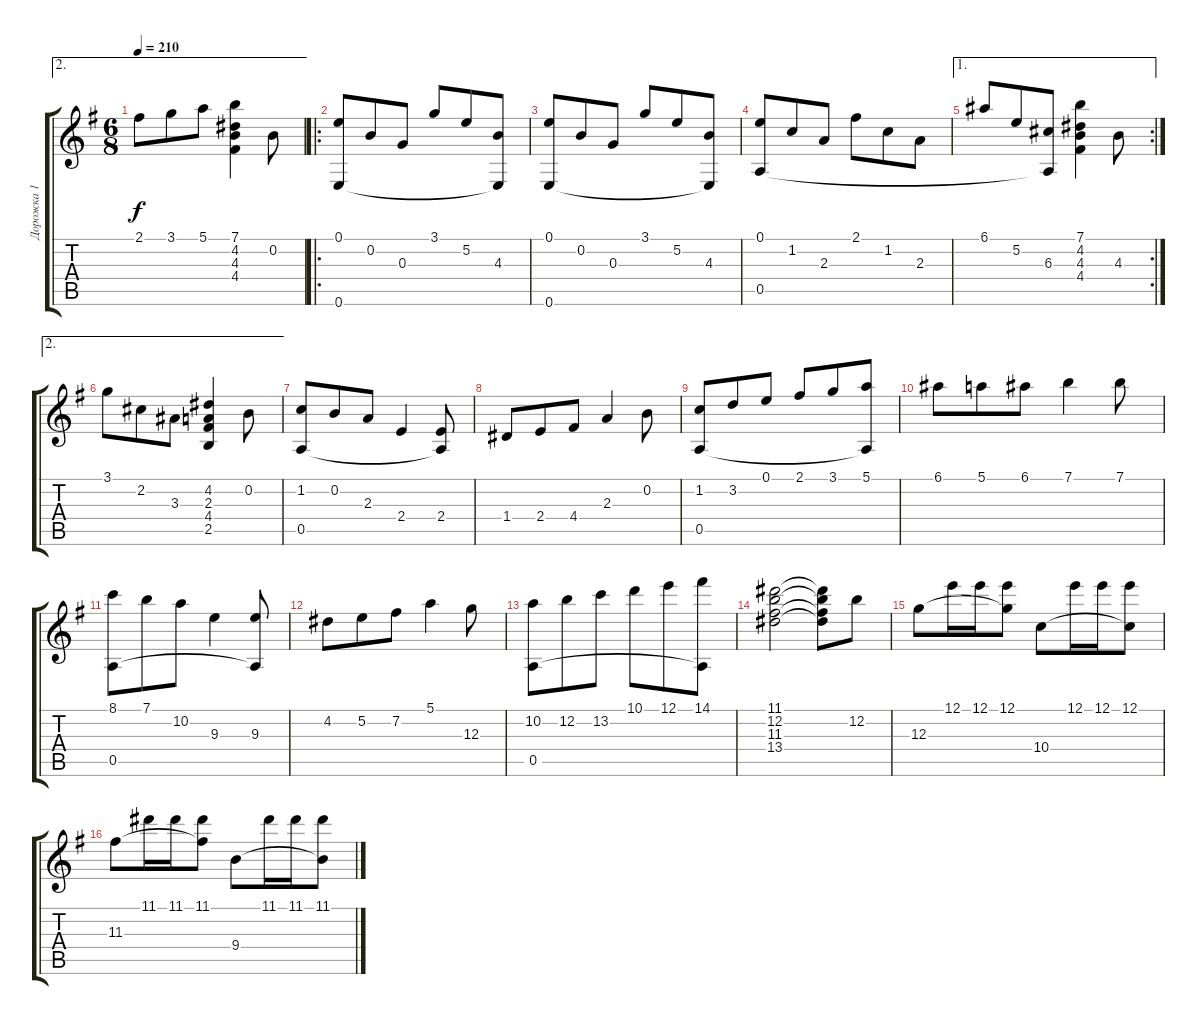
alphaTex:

\track ("Дорожка 1" "Дорожка 1") {instrument acousticguitarnylon}
\staff {score tabs}
\tuning (E4 B3 G3 D3 A2 E2) {hide}
\ae 2
\ts (6 8)
\tempo 210
\clef g2
\ks eminor
2.1.8{dy f} 3.1.8 5.1.8 (7.1 4.2 4.3 4.4).4 0.2.8 |
\ro
(0.1 0.6).8 0.2.8 0.3.8 3.1.8 5.2.8 (4.3 0.6{t}).8 |
(0.1 0.6).8 0.2.8 0.3.8 3.1.8 5.2.8 (4.3 0.6{t}).8 |
(0.1 0.5).8 1.2.8 2.3.8 2.1.8 1.2.8 2.3.8 |
\ae 1
\rc 2
6.1.8 5.2.8 (6.3 0.5{t}).8 (7.1 4.2 4.3 4.4).4 4.3.8 |
\ae 2
3.1.8 2.2.8 3.3.8 (4.2 2.3 4.4 2.5).4 0.2.8 |
(1.2 0.5).8 0.2.8 2.3.8 2.4.4 (2.4 0.5{t}).8 |
1.4.8 2.4.8 4.4.8 2.3.4 0.2.8 |
(1.2 0.5).8 3.2.8 0.1.8 2.1.8 3.1.8 (5.1 0.5{t}).8 |
6.1.8 5.1.8 6.1.8 7.1.4 7.1.8 |
(8.1 0.5).8 7.1.8 10.2.8 9.3.4 (9.3 0.5{t}).8 |
4.2.8 5.2.8 7.2.8 5.1.4 12.3.8 |
(10.2 0.5).8 12.2.8 13.2.8 10.1.8 12.1.8 (14.1 0.5{t}).8 |
(11.1 12.2 11.3 13.4).2 (11.1{t} 12.2{t} 11.3{t} 13.4{t}).8 12.2.8 |
12.3.8 12.1.16 12.1.16 (12.1 12.3{t}).8 10.4.8 12.1.16 12.1.16 (12.1 10.4{t}).8 |
11.3.8 11.1.16 11.1.16 (11.1 11.3{t}).8 9.4.8 11.1.16 11.1.16 (11.1 9.4{t}).8
